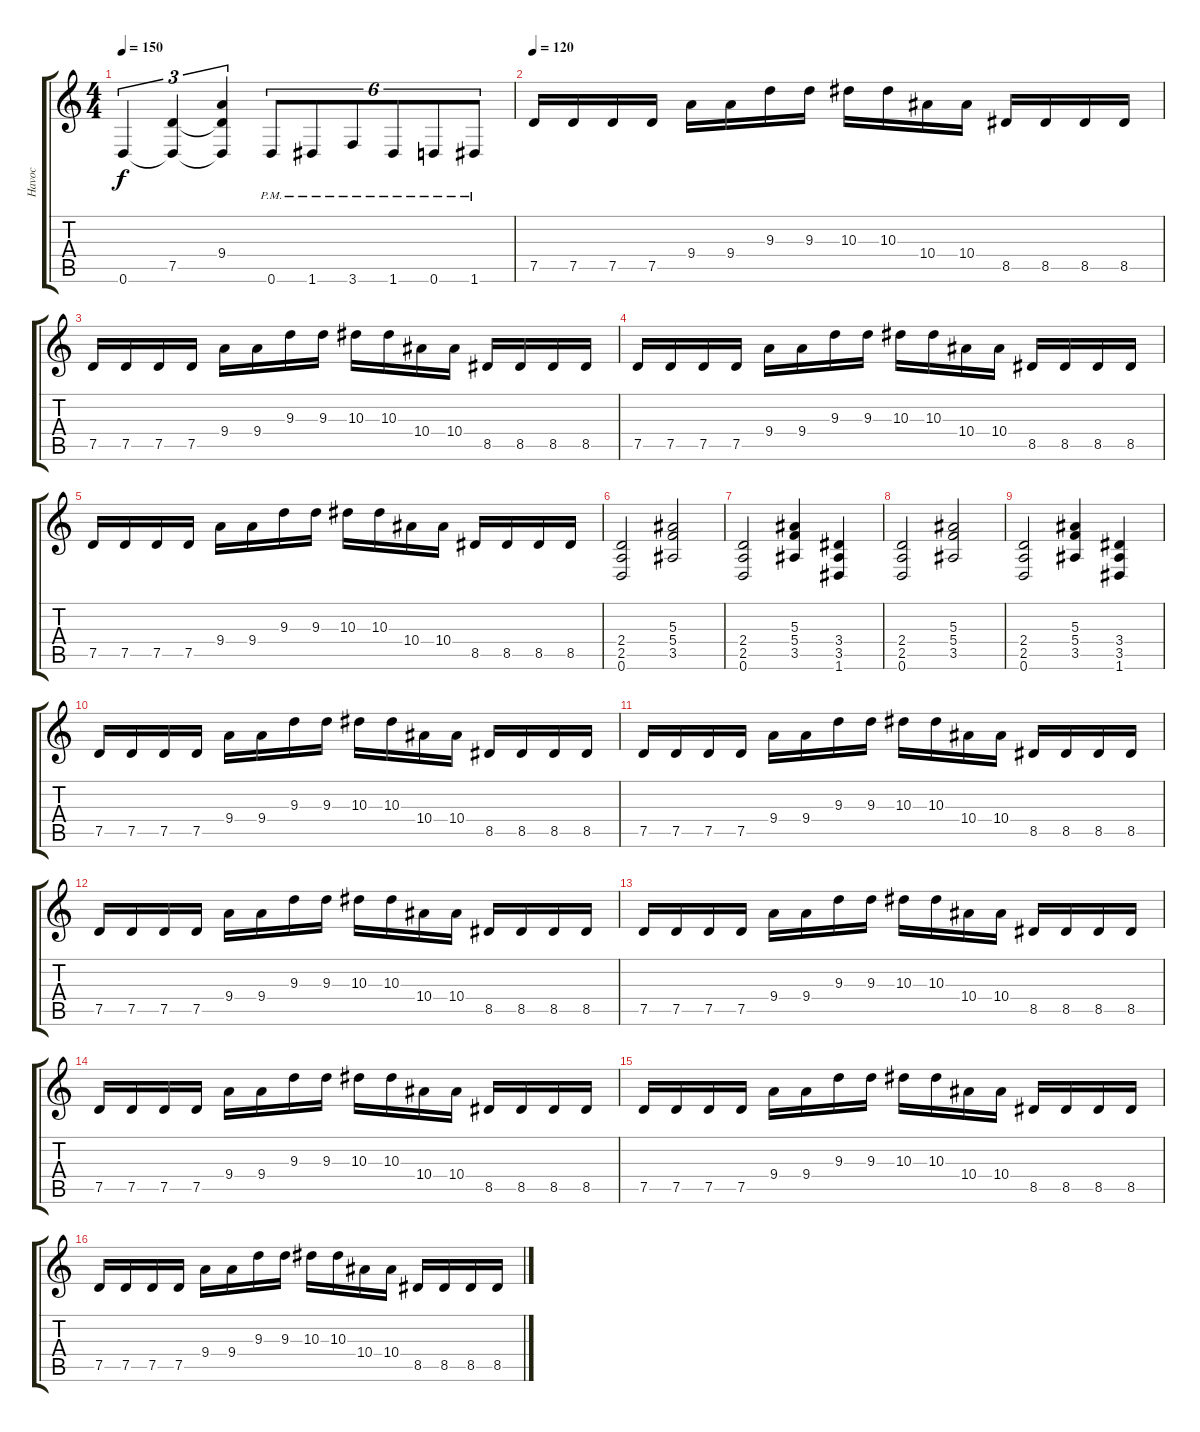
\track ("Havoc" "Havoc") {instrument distortionguitar}
\staff {score tabs}
\tuning (D4 A3 F3 C3 G2 D2) {hide}
\ts (4 4)
\tempo 150
\clef g2
\ks c
0.6.4{tu (3 2) dy f} (7.5 0.6{t}).4{tu (3 2)} (9.4 7.5{t} 0.6{t}).4{tu (3 2)} 0.6{pm}.8{tu (6 4)} 1.6{pm}.8{tu (6 4)} 3.6{pm}.8{tu (6 4)} 1.6{pm}.8{tu (6 4)} 0.6{pm}.8{tu (6 4)} 1.6{pm}.8{tu (6 4)} |
\tempo 120
7.5.16 7.5.16 7.5.16 7.5.16 9.4.16 9.4.16 9.3.16 9.3.16 10.3.16 10.3.16 10.4.16 10.4.16 8.5.16 8.5.16 8.5.16 8.5.16 |
7.5.16 7.5.16 7.5.16 7.5.16 9.4.16 9.4.16 9.3.16 9.3.16 10.3.16 10.3.16 10.4.16 10.4.16 8.5.16 8.5.16 8.5.16 8.5.16 |
7.5.16 7.5.16 7.5.16 7.5.16 9.4.16 9.4.16 9.3.16 9.3.16 10.3.16 10.3.16 10.4.16 10.4.16 8.5.16 8.5.16 8.5.16 8.5.16 |
7.5.16 7.5.16 7.5.16 7.5.16 9.4.16 9.4.16 9.3.16 9.3.16 10.3.16 10.3.16 10.4.16 10.4.16 8.5.16 8.5.16 8.5.16 8.5.16 |
(2.4 2.5 0.6).2 (5.3 5.4 3.5).2 |
(2.4 2.5 0.6).2 (5.3 5.4 3.5).4 (3.4 3.5 1.6).4 |
(2.4 2.5 0.6).2 (5.3 5.4 3.5).2 |
(2.4 2.5 0.6).2 (5.3 5.4 3.5).4 (3.4 3.5 1.6).4 |
7.5.16 7.5.16 7.5.16 7.5.16 9.4.16 9.4.16 9.3.16 9.3.16 10.3.16 10.3.16 10.4.16 10.4.16 8.5.16 8.5.16 8.5.16 8.5.16 |
7.5.16 7.5.16 7.5.16 7.5.16 9.4.16 9.4.16 9.3.16 9.3.16 10.3.16 10.3.16 10.4.16 10.4.16 8.5.16 8.5.16 8.5.16 8.5.16 |
7.5.16 7.5.16 7.5.16 7.5.16 9.4.16 9.4.16 9.3.16 9.3.16 10.3.16 10.3.16 10.4.16 10.4.16 8.5.16 8.5.16 8.5.16 8.5.16 |
7.5.16 7.5.16 7.5.16 7.5.16 9.4.16 9.4.16 9.3.16 9.3.16 10.3.16 10.3.16 10.4.16 10.4.16 8.5.16 8.5.16 8.5.16 8.5.16 |
7.5.16 7.5.16 7.5.16 7.5.16 9.4.16 9.4.16 9.3.16 9.3.16 10.3.16 10.3.16 10.4.16 10.4.16 8.5.16 8.5.16 8.5.16 8.5.16 |
7.5.16 7.5.16 7.5.16 7.5.16 9.4.16 9.4.16 9.3.16 9.3.16 10.3.16 10.3.16 10.4.16 10.4.16 8.5.16 8.5.16 8.5.16 8.5.16 |
7.5.16 7.5.16 7.5.16 7.5.16 9.4.16 9.4.16 9.3.16 9.3.16 10.3.16 10.3.16 10.4.16 10.4.16 8.5.16 8.5.16 8.5.16 8.5.16
